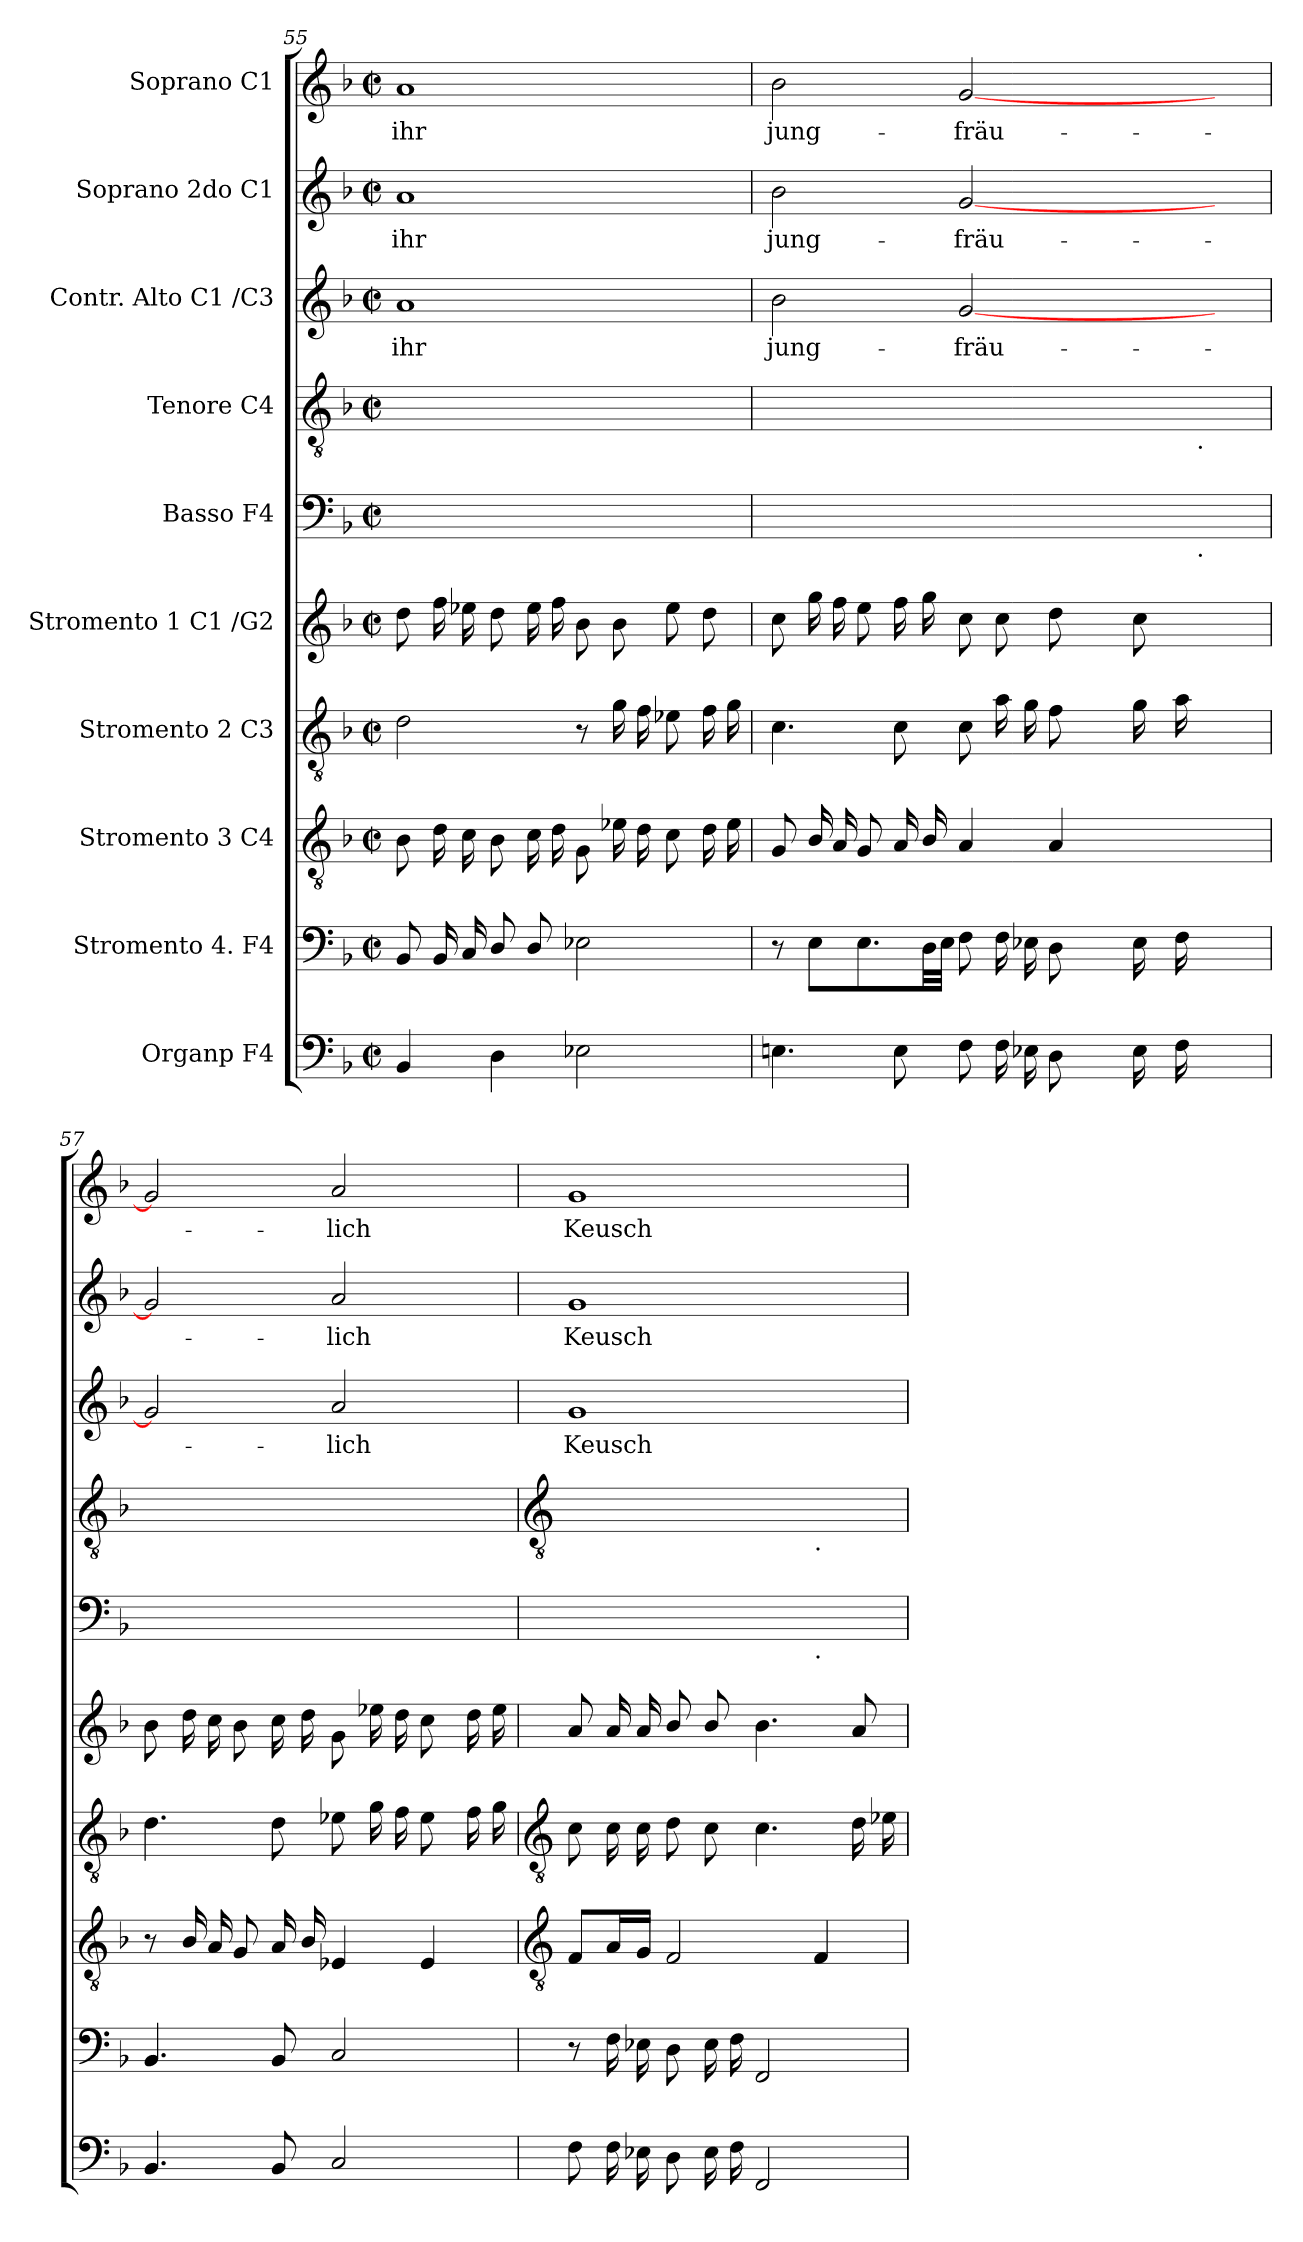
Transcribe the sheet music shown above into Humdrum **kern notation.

**kern	**kern	**kern	**kern	**kern	**kern	**kern	**kern	**text	**kern	**text	**kern	**text
*part10	*part9	*part8	*part7	*part6	*part5	*part4	*part3	*part3	*part2	*part2	*part1	*part1
*staff10	*staff9	*staff8	*staff7	*staff6	*staff5	*staff4	*staff3	*staff3	*staff2	*staff2	*staff1	*staff1
*I"Organp  F4	*I"Stromento 4.  F4	*I"Stromento 3  C4	*I"Stromento 2  C3	*I"Stromento 1  C1 /G2	*I"Basso  F4	*I"Tenore  C4	*I"Contr. Alto  C1 /C3	*	*I"Soprano 2do  C1	*	*I"Soprano  C1	*
!!LO:LB:g=z
*clefF4	*clefF4	*clefGv2	*clefGv2	*clefG2	*clefF4	*clefGv2	*clefG2	*	*clefG2	*	*clefG2	*
*k[b-]	*k[b-]	*k[b-]	*k[b-]	*k[b-]	*k[b-]	*k[b-]	*k[b-]	*	*k[b-]	*	*k[b-]	*
*F:	*F:	*F:	*F:	*F:	*F:	*F:	*F:	*	*F:	*	*F:	*
*M2/2	*M2/2	*M2/2	*M2/2	*M2/2	*M2/2	*M2/2	*M2/2	*	*M2/2	*	*M2/2	*
*met(c|)	*met(c|)	*met(c|)	*met(c|)	*met(c|)	*met(c|)	*met(c|)	*met(c|)	*	*met(c|)	*	*met(c|)	*
=55	=55	=55	=55	=55	=55	=55	=55	=55	=55	=55	=55	=55
!	!	!	!	!	!	!	!	!LO:LY:b	!	!LO:LY:b	!	!LO:LY:b
4BB-/	8BB-/L	8B-\L	2d\	8dd\L	4ryy	4ryy	1a	ihr	1a	ihr	1a	ihr
.	16BB-/L	16d\L	.	16ff\L	.	.	.	.	.	.	.	.
.	16C/	16c\	.	16ee-X\	.	.	.	.	.	.	.	.
4D\	8D/	8B-\	.	8dd\	4ryy	4ryy	.	.	.	.	.	.
.	8D/J	16c\L	.	16ee-\L	.	.	.	.	.	.	.	.
.	.	16d\JJ	.	16ff\JJ	.	.	.	.	.	.	.	.
2E-X\	2E-X\	8G\L	8r	8b-\L	4ryy	4ryy	.	.	.	.	.	.
.	.	16e-X\L	16g\LL	8b-\	.	.	.	.	.	.	.	.
.	.	16d\	16f\	.	.	.	.	.	.	.	.	.
.	.	8c\	8e-X\	8ee-\	4ryy	4ryy	.	.	.	.	.	.
.	.	16d\L	16f\L	8dd\J	.	.	.	.	.	.	.	.
.	.	16e-\JJ	16g\JJ	.	.	.	.	.	.	.	.	.
=56	=56	=56	=56	=56	=56	=56	=56	=56	=56	=56	=56	=56
!	!	!	!	!	!	!	!	!LO:LY:b	!	!LO:LY:b	!	!LO:LY:b
4.En\	8r	8G/L	4.c\	8cc\L	4ryy	4ryy	2b-\	jung-	2b-\	jung-	2b-\	jung-
.	8E\L	16B-/L	.	16gg\L	.	.	.	.	.	.	.	.
.	.	16A/	.	16ff\	.	.	.	.	.	.	.	.
.	8.E\	8G/	.	8ee\	4ryy	4ryy	.	.	.	.	.	.
8E\	.	16A/L	8c\	16ff\L	.	.	.	.	.	.	.	.
.	32D\LL	16B-/JJ	.	16gg\JJ	.	.	.	.	.	.	.	.
.	32E\JJJ	.	.	.	.	.	.	.	.	.	.	.
!	!	!	!	!	!	!	!	!LO:LY:b	!	!LO:LY:b	!	!LO:LY:b
8F\L	8F\L	4A/	8c\L	8cc\L	4ryy	4ryy	[2g/	-fräu-	[2g/	-fräu-	[2g/	-fräu-
16F\L	16F\L	.	16a\L	8cc\	.	.	.	.	.	.	.	.
16E-X\	16E-X\	.	16g\	.	.	.	.	.	.	.	.	.
8D\	8D\	4A/	8f\	8dd\	64ryy	64ryy	.	.	.	.	.	.
.	.	.	.	.	64ryy	64ryy	.	.	.	.	.	.
.	.	.	.	.	64ryy	64ryy	.	.	.	.	.	.
.	.	.	.	.	64ryy	64ryy	.	.	.	.	.	.
.	.	.	.	.	64ryy	64ryy	.	.	.	.	.	.
.	.	.	.	.	64ryy	64ryy	.	.	.	.	.	.
.	.	.	.	.	64ryy	64ryy	.	.	.	.	.	.
.	.	.	.	.	64ryy	64ryy	.	.	.	.	.	.
16E-\L	16E-\L	.	16g\L	8cc\J	64ryy	64ryy	.	.	.	.	.	.
.	.	.	.	.	64ryy	64ryy	.	.	.	.	.	.
.	.	.	.	.	64ryy	64ryy	.	.	.	.	.	.
.	.	.	.	.	64ryy	64ryy	.	.	.	.	.	.
16F\JJ	16F\JJ	.	16a\JJ	.	64ryy	64ryy	.	.	.	.	.	.
.	.	.	.	.	64ryy	64ryy	.	.	.	.	.	.
!	!	!	!	!	!	!LO:TX:b:t=.	!	!	!	!	!	!
!	!	!	!	!	!LO:TX:b:t=.	!	!	!	!	!	!	!
.	.	.	.	.	64ryy	64ryy	.	.	.	.	.	.
.	.	.	.	.	4ryy	4ryy	.	.	.	.	.	.
8...ryy	8...ryy	8...ryy	8...ryy	8...ryy	.	.	8...ryy	.	8...ryy	.	8...ryy	.
=57	=57	=57	=57	=57	=57	=57	=57	=57	=57	=57	=57	=57
4.BB-/	4.BB-/	8r	4.d\	8b-\L	4ryy	4ryy	2g/]	.	2g/]	.	2g/]	.
.	.	16B-/LL	.	16dd\L	.	.	.	.	.	.	.	.
.	.	16A/	.	16cc\	.	.	.	.	.	.	.	.
.	.	8G/	.	8b-\	4ryy	4ryy	.	.	.	.	.	.
8BB-/	8BB-/	16A/L	8d\	16cc\L	.	.	.	.	.	.	.	.
.	.	16B-/JJ	.	16dd\JJ	.	.	.	.	.	.	.	.
!	!	!	!	!	!	!	!	!LO:LY:b	!	!LO:LY:b	!	!LO:LY:b
2C/	2C/	4E-X/	8e-X\L	8g\L	4ryy	4ryy	2a/	-lich	2a/	-lich	2a/	-lich
.	.	.	16g\L	16ee-X\L	.	.	.	.	.	.	.	.
.	.	.	16f\	16dd\	.	.	.	.	.	.	.	.
.	.	4E-/	8e-\	8cc\	64ryy	64ryy	.	.	.	.	.	.
.	.	.	.	.	8...ryy	8...ryy	.	.	.	.	.	.
.	.	.	16f\L	16dd\L	.	.	.	.	.	.	.	.
.	.	.	16g\JJ	16ee-\JJ	.	.	.	.	.	.	.	.
!!LO:LB:g=z
=58	=58	=58	=58	=58	=58	=58	=58	=58	=58	=58	=58	=58
*	*	*clefGv2	*clefGv2	*	*	*clefGv2	*	*	*	*	*	*
!	!	!	!	!	!	!	!	!LO:LY:b	!	!LO:LY:b	!	!LO:LY:b
8F\L	8r	8F/L	8c\L	8a/L	4ryy	4ryy	1g	Keusch-	1g	Keusch-	1g	Keusch-
16F\L	16F\LL	16A/L	16c\L	16a/L	.	.	.	.	.	.	.	.
16E-X\	16E-X\	16G/JJ	16c\	16a/	.	.	.	.	.	.	.	.
8D\	8D\	2F/	8d\	8b-/	4ryy	4ryy	.	.	.	.	.	.
16E-\L	16E-\L	.	8c\J	8b-/J	.	.	.	.	.	.	.	.
16F\JJ	16F\JJ	.	.	.	.	.	.	.	.	.	.	.
2FF/	2FF/	.	4.c\	4.b-\	4ryy	4ryy	.	.	.	.	.	.
!	!	!	!	!	!	!LO:TX:b:t=.	!	!	!	!	!	!
!	!	!	!	!	!LO:TX:b:t=.	!	!	!	!	!	!	!
.	.	4F/	.	.	4ryy	4ryy	.	.	.	.	.	.
.	.	.	16d\LL	8a/	.	.	.	.	.	.	.	.
.	.	.	16e-X\JJ	.	.	.	.	.	.	.	.	.
=	=	=	=	=	=	=	=	=	=	=	=	=
*-	*-	*-	*-	*-	*-	*-	*-	*-	*-	*-	*-	*-
